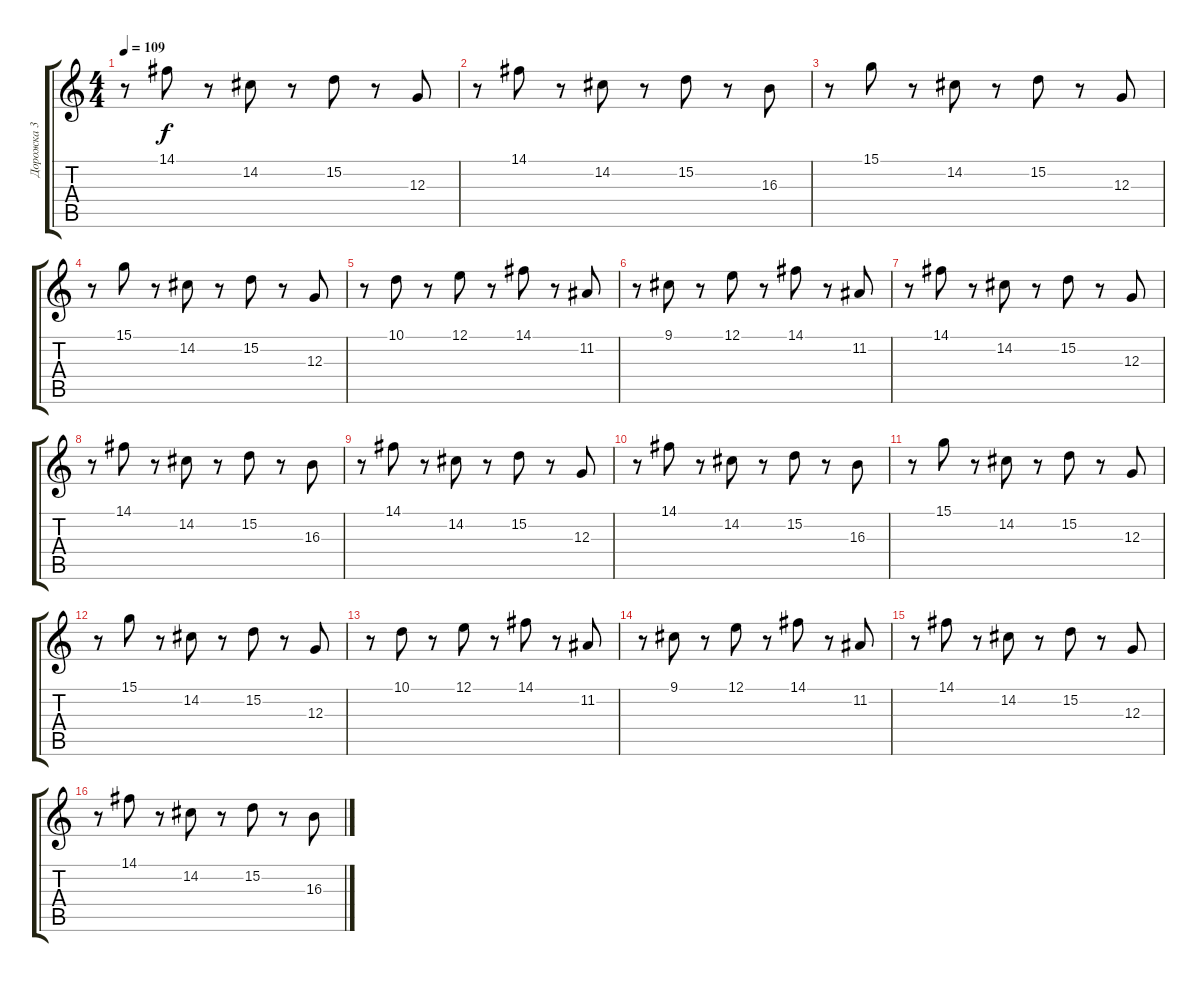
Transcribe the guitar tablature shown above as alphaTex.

\track ("Дорожка 3" "Дорожка 3") {instrument vibraphone}
\staff {score tabs}
\tuning (E4 B3 G3 D3 A2 E2) {hide}
\ts (4 4)
\tempo 109
\clef g2
\ks c
r.8{dy f} 14.1.8 r.8 14.2.8 r.8 15.2.8 r.8 12.3.8 |
r.8 14.1.8 r.8 14.2.8 r.8 15.2.8 r.8 16.3.8 |
r.8 15.1.8 r.8 14.2.8 r.8 15.2.8 r.8 12.3.8 |
r.8 15.1.8 r.8 14.2.8 r.8 15.2.8 r.8 12.3.8 |
r.8 10.1.8 r.8 12.1.8 r.8 14.1.8 r.8 11.2.8 |
r.8 9.1.8 r.8 12.1.8 r.8 14.1.8 r.8 11.2.8 |
r.8 14.1.8 r.8 14.2.8 r.8 15.2.8 r.8 12.3.8 |
r.8 14.1.8 r.8 14.2.8 r.8 15.2.8 r.8 16.3.8 |
r.8 14.1.8 r.8 14.2.8 r.8 15.2.8 r.8 12.3.8 |
r.8 14.1.8 r.8 14.2.8 r.8 15.2.8 r.8 16.3.8 |
r.8 15.1.8 r.8 14.2.8 r.8 15.2.8 r.8 12.3.8 |
r.8 15.1.8 r.8 14.2.8 r.8 15.2.8 r.8 12.3.8 |
r.8 10.1.8 r.8 12.1.8 r.8 14.1.8 r.8 11.2.8 |
r.8 9.1.8 r.8 12.1.8 r.8 14.1.8 r.8 11.2.8 |
r.8 14.1.8 r.8 14.2.8 r.8 15.2.8 r.8 12.3.8 |
r.8 14.1.8 r.8 14.2.8 r.8 15.2.8 r.8 16.3.8
